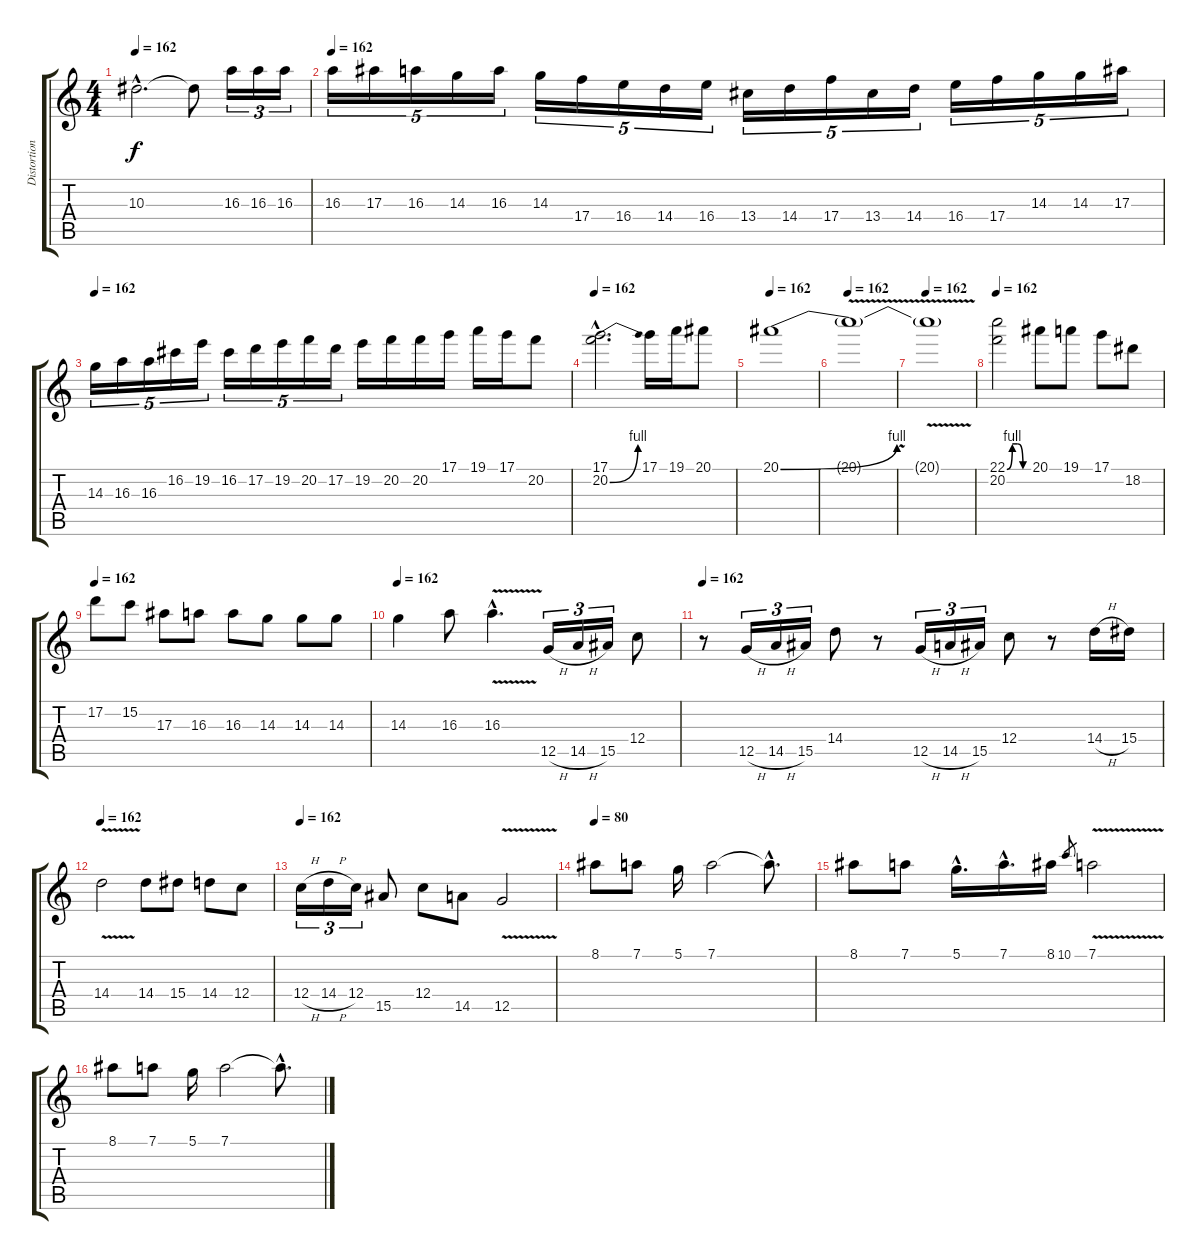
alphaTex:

\track ("Distortion Guitar2" "Distortion") {instrument distortionguitar}
\staff {score tabs}
\tuning (D4 A3 F3 C3 G2 D2) {hide}
\ts (4 4)
\tempo 162
\clef g2
\ks c
10.3{hac}.2{d dy f} 10.3{t}.8 16.3.16{tu (3 2)} 16.3.16{tu (3 2)} 16.3.16{tu (3 2)} |
\tempo 162
16.3.16{tu (5 4)} 17.3.16{tu (5 4)} 16.3.16{tu (5 4)} 14.3.16{tu (5 4)} 16.3.16{tu (5 4)} 14.3.16{tu (5 4)} 17.4.16{tu (5 4)} 16.4.16{tu (5 4)} 14.4.16{tu (5 4)} 16.4.16{tu (5 4)} 13.4.16{tu (5 4)} 14.4.16{tu (5 4)} 17.4.16{tu (5 4)} 13.4.16{tu (5 4)} 14.4.16{tu (5 4)} 16.4.16{tu (5 4)} 17.4.16{tu (5 4)} 14.3.16{tu (5 4)} 14.3.16{tu (5 4)} 17.3.16{tu (5 4)} |
\tempo 162
14.3.16{tu (5 4)} 16.3.16{tu (5 4)} 16.3.16{tu (5 4)} 16.2.16{tu (5 4)} 19.2.16{tu (5 4)} 16.2.16{tu (5 4)} 17.2.16{tu (5 4)} 19.2.16{tu (5 4)} 20.2.16{tu (5 4)} 17.2.16{tu (5 4)} 19.2.16 20.2.16 20.2.16 17.1.16 19.1.16 17.1.16 20.2.8 |
\tempo 162
(17.1{hac} 20.2{be (bend 0 0 60 4) hac}).2{d} 17.1.16 19.1.16 20.1.8 |
\tempo 162
20.1{be (bend 0 0 60 4)}.1 |
\tempo 162
20.1{v t}.1 |
\tempo 162
20.1{t}.1 |
\tempo 162
(22.1{be (custom 0 0 15 4 30 4 45 0 60 0)} 20.2).2 20.1.8 19.1.8 17.1.8 18.2.8 |
\tempo 162
17.2.8 15.2.8 17.3.8 16.3.8 16.3.8 14.3.8 14.3.8 14.3.8 |
\tempo 162
14.3.4 16.3.8 16.3{v hac}.4{d} 12.5{h}.16{tu (3 2)} 14.5{h}.16{tu (3 2)} 15.5.16{tu (3 2)} 12.4.8 |
\tempo 162
r.8 12.5{h}.16{tu (3 2)} 14.5{h}.16{tu (3 2)} 15.5.16{tu (3 2)} 14.4.8 r.8 12.5{h}.16{tu (3 2)} 14.5{h}.16{tu (3 2)} 15.5.16{tu (3 2)} 12.4.8 r.8 14.4{h}.16 15.4.16 |
\tempo 162
14.4{v}.2 14.4.8 15.4.8 14.4.8 12.4.8 |
\tempo 162
12.4{h}.16{tu (3 2)} 14.4{h}.16{tu (3 2)} 12.4.16{tu (3 2)} 15.5.8 12.4.8 14.5.8 12.5{v}.2 |
\tempo 80
8.1.8 7.1.8 5.1.16 7.1.2 7.1{hac t}.8{d} |
8.1.8 7.1.8 5.1{hac}.16{d} 7.1{hac}.16{d} 8.1.16 10.1.8{gr} 7.1{v}.2 |
8.1.8 7.1.8 5.1.16 7.1.2 7.1{hac t}.8{d}
